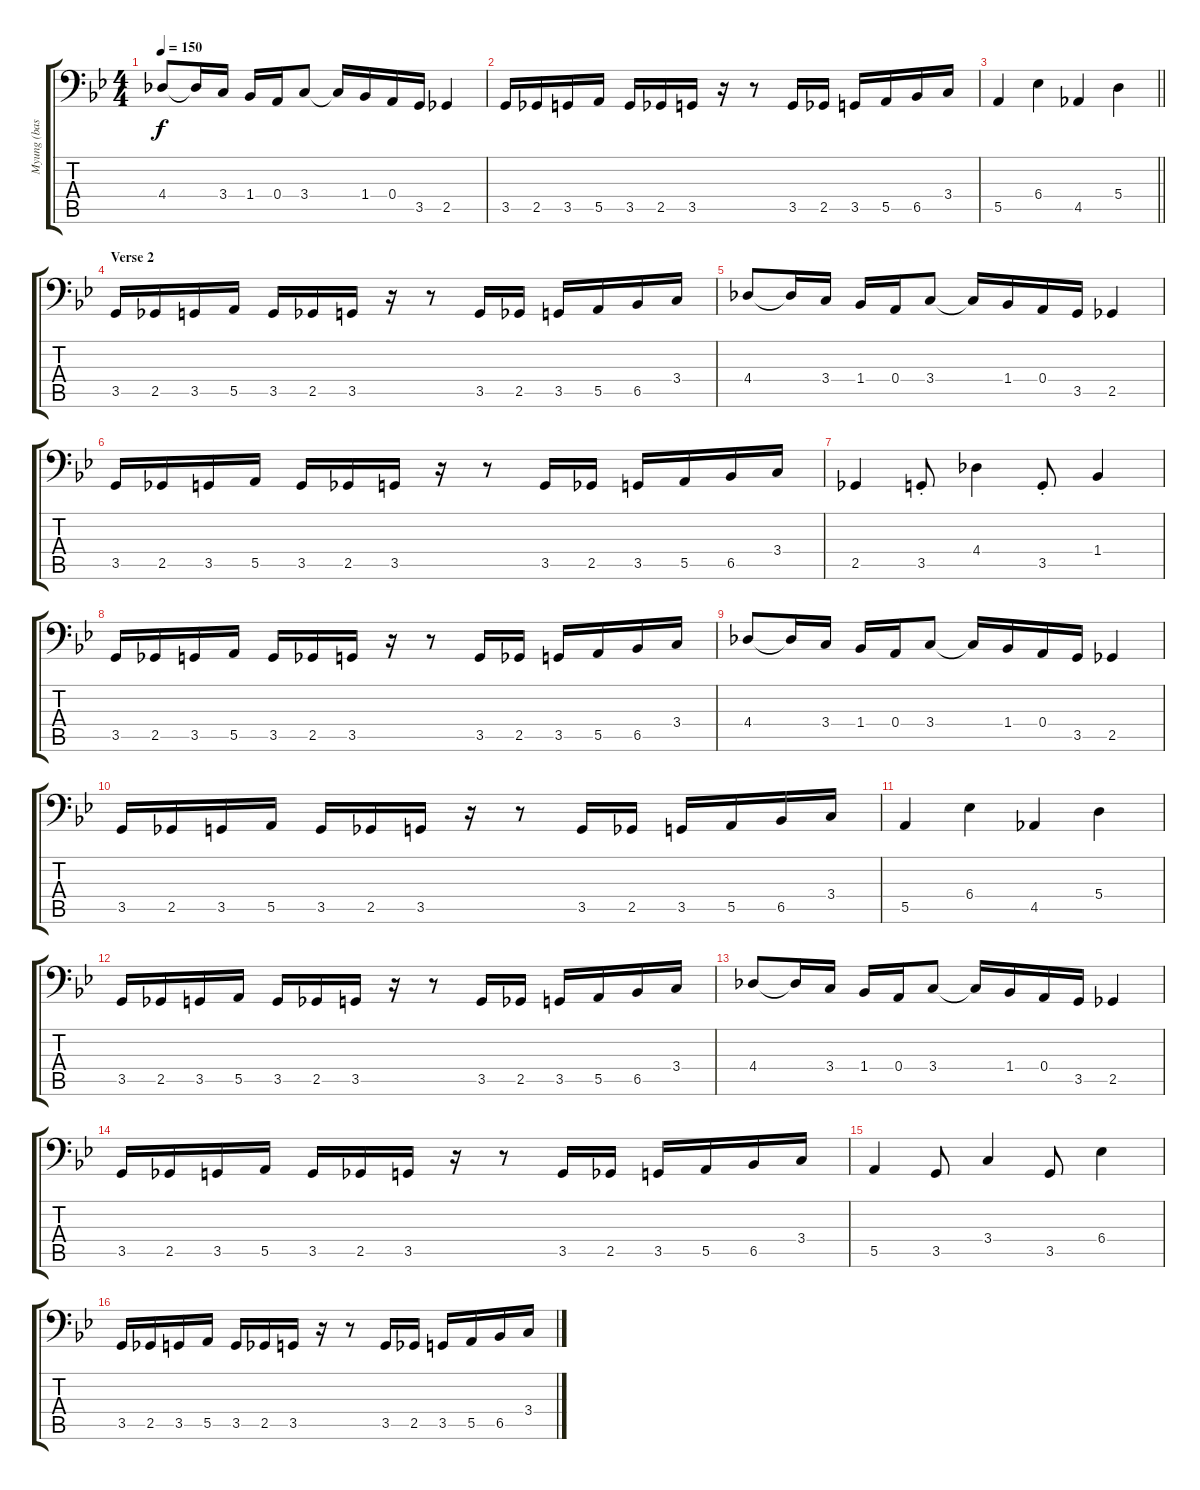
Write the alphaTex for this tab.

\track ("Myung (bass)" "Myung (bas") {instrument electricbassfinger}
\staff {score tabs}
\tuning (C3 G2 D2 A1 E1 A0) {hide}
\ts (4 4)
\tempo 150
\clef f4
\ks gminor
4.4.8{dy f} 4.4{t}.16 3.4.16 1.4.16 0.4.16 3.4.8 3.4{t}.16 1.4.16 0.4.16 3.5.16 2.5.4 |
3.5.16 2.5.16 3.5.16 5.5.16 3.5.16 2.5.16 3.5.16 r.16 r.8 3.5.16 2.5.16 3.5.16 5.5.16 6.5.16 3.4.16 |
\barLineRight lightlight
5.5.4 6.4.4 4.5.4 5.4.4 |
\section ("" "Verse 2")
3.5.16 2.5.16 3.5.16 5.5.16 3.5.16 2.5.16 3.5.16 r.16 r.8 3.5.16 2.5.16 3.5.16 5.5.16 6.5.16 3.4.16 |
4.4.8 4.4{t}.16 3.4.16 1.4.16 0.4.16 3.4.8 3.4{t}.16 1.4.16 0.4.16 3.5.16 2.5.4 |
3.5.16 2.5.16 3.5.16 5.5.16 3.5.16 2.5.16 3.5.16 r.16 r.8 3.5.16 2.5.16 3.5.16 5.5.16 6.5.16 3.4.16 |
2.5.4 3.5{st}.8 4.4.4 3.5{st}.8 1.4.4 |
3.5.16 2.5.16 3.5.16 5.5.16 3.5.16 2.5.16 3.5.16 r.16 r.8 3.5.16 2.5.16 3.5.16 5.5.16 6.5.16 3.4.16 |
4.4.8 4.4{t}.16 3.4.16 1.4.16 0.4.16 3.4.8 3.4{t}.16 1.4.16 0.4.16 3.5.16 2.5.4 |
3.5.16 2.5.16 3.5.16 5.5.16 3.5.16 2.5.16 3.5.16 r.16 r.8 3.5.16 2.5.16 3.5.16 5.5.16 6.5.16 3.4.16 |
5.5.4 6.4.4 4.5.4 5.4.4 |
3.5.16 2.5.16 3.5.16 5.5.16 3.5.16 2.5.16 3.5.16 r.16 r.8 3.5.16 2.5.16 3.5.16 5.5.16 6.5.16 3.4.16 |
4.4.8 4.4{t}.16 3.4.16 1.4.16 0.4.16 3.4.8 3.4{t}.16 1.4.16 0.4.16 3.5.16 2.5.4 |
3.5.16 2.5.16 3.5.16 5.5.16 3.5.16 2.5.16 3.5.16 r.16 r.8 3.5.16 2.5.16 3.5.16 5.5.16 6.5.16 3.4.16 |
5.5.4 3.5.8 3.4.4 3.5.8 6.4.4 |
3.5.16 2.5.16 3.5.16 5.5.16 3.5.16 2.5.16 3.5.16 r.16 r.8 3.5.16 2.5.16 3.5.16 5.5.16 6.5.16 3.4.16
